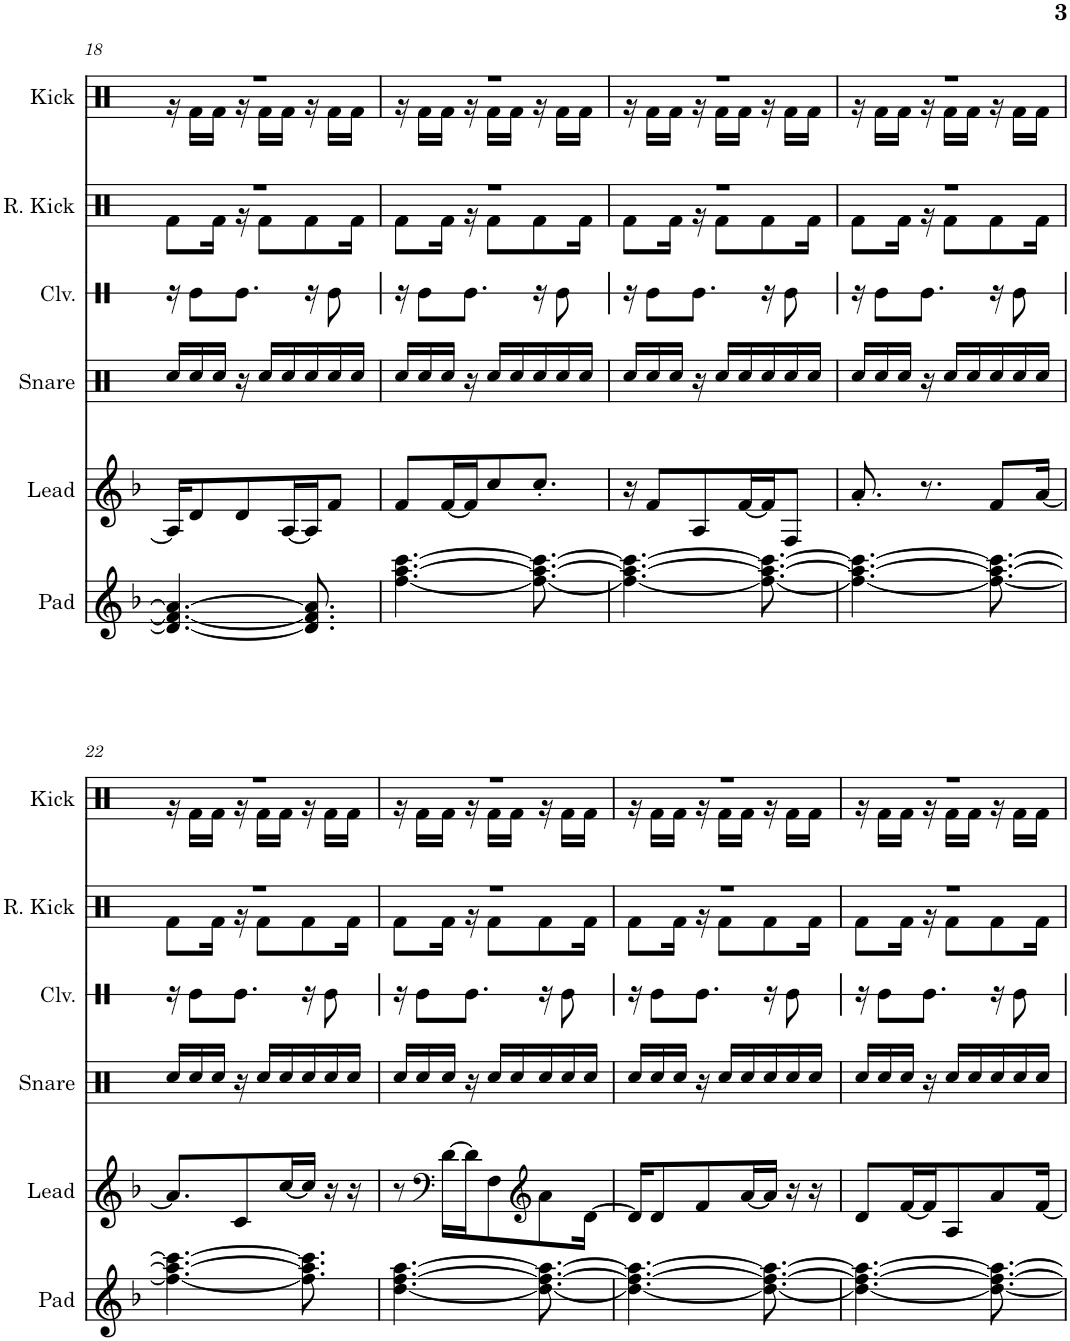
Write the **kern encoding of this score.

**kern	**kern	**kern	**kern	**kern	**kern
*part6	*part5	*part4	*part3	*part2	*part1
*staff6	*staff5	*staff4	*staff3	*staff2	*staff1
*I"Pad	*I"Lead	*I"Snare	*I"Claves	*I"Reverb Kick	*I"Kick
*I'Pad	*I'Lead	*I'Snare	*I'Clv.	*I'R. Kick	*I'Kick
!!LO:PB:g=z
*clefG2	*clefG2	*clefX	*clefX	*clefX	*clefX
*k[b-]	*k[b-]	*k[b-]	*k[b-]	*k[b-]	*k[b-]
*M9/16	*M9/16	*M9/16	*M9/16	*M9/16	*M9/16
=18	=18	=18	=18	=18	=18
*	*	*	*	*^	*^
4.d/_ 4.f/_ 4.a/_	16A/KL]	16Rcc/LL	16r	16%9r	8Rf\L	16%9r	16r
.	8d/	16Rcc/	8Re\L	.	.	.	16Rf\LL
.	.	16Rcc/JJ	.	.	16Rf\Jk	.	16Rf\JJ
.	8d/	16r	8.Re\J	.	16r	.	16r
.	.	16Rcc/LL	.	.	8Rf\L	.	16Rf\LL
.	[16A/L	16Rcc/	.	.	.	.	16Rf\JJ
8.d/] 8.f/] 8.a/]	16A/J]	16Rcc/	16r	.	8Rf\	.	16r
.	8f/J	16Rcc/	8Re\	.	.	.	16Rf\LL
.	.	16Rcc/JJ	.	.	16Rf\Jk	.	16Rf\JJ
=19	=19	=19	=19	=19	=19	=19	=19
[4.ff\ [4.aa\ [4.ccc\	8f/L	16Rcc/LL	16r	16%9r	8Rf\L	16%9r	16r
.	.	16Rcc/	8Re\L	.	.	.	16Rf\LL
.	[16f/L	16Rcc/JJ	.	.	16Rf\Jk	.	16Rf\JJ
.	16f/J]	16r	8.Re\J	.	16r	.	16r
.	8cc/	16Rcc/LL	.	.	8Rf\L	.	16Rf\LL
.	.	16Rcc/	.	.	.	.	16Rf\JJ
8.ff\_ 8.aa\_ 8.ccc\_	8.cc'/J	16Rcc/	16r	.	8Rf\	.	16r
.	.	16Rcc/	8Re\	.	.	.	16Rf\LL
.	.	16Rcc/JJ	.	.	16Rf\Jk	.	16Rf\JJ
=20	=20	=20	=20	=20	=20	=20	=20
4.ff\_ 4.aa\_ 4.ccc\_	16r	16Rcc/LL	16r	16%9r	8Rf\L	16%9r	16r
.	8f/L	16Rcc/	8Re\L	.	.	.	16Rf\LL
.	.	16Rcc/JJ	.	.	16Rf\Jk	.	16Rf\JJ
.	8A/	16r	8.Re\J	.	16r	.	16r
.	.	16Rcc/LL	.	.	8Rf\L	.	16Rf\LL
.	[16f/L	16Rcc/	.	.	.	.	16Rf\JJ
8.ff\_ 8.aa\_ 8.ccc\_	16f/J]	16Rcc/	16r	.	8Rf\	.	16r
.	8F/J	16Rcc/	8Re\	.	.	.	16Rf\LL
.	.	16Rcc/JJ	.	.	16Rf\Jk	.	16Rf\JJ
=21	=21	=21	=21	=21	=21	=21	=21
4.ff\_ 4.aa\_ 4.ccc\_	8.a'/	16Rcc/LL	16r	16%9r	8Rf\L	16%9r	16r
.	.	16Rcc/	8Re\L	.	.	.	16Rf\LL
.	.	16Rcc/JJ	.	.	16Rf\Jk	.	16Rf\JJ
.	8.r	16r	8.Re\J	.	16r	.	16r
.	.	16Rcc/LL	.	.	8Rf\L	.	16Rf\LL
.	.	16Rcc/	.	.	.	.	16Rf\JJ
8.ff\_ 8.aa\_ 8.ccc\_	8f/L	16Rcc/	16r	.	8Rf\	.	16r
.	.	16Rcc/	8Re\	.	.	.	16Rf\LL
.	[16a/Jk	16Rcc/JJ	.	.	16Rf\Jk	.	16Rf\JJ
!!LO:LB:g=z	!!
=22	=22	=22	=22	=22	=22	=22	=22
4.ff\_ 4.aa\_ 4.ccc\_	8.a/L]	16Rcc/LL	16r	16%9r	8Rf\L	16%9r	16r
.	.	16Rcc/	8Re\L	.	.	.	16Rf\LL
.	.	16Rcc/JJ	.	.	16Rf\Jk	.	16Rf\JJ
.	8c/	16r	8.Re\J	.	16r	.	16r
.	.	16Rcc/LL	.	.	8Rf\L	.	16Rf\LL
.	[16cc/L	16Rcc/	.	.	.	.	16Rf\JJ
8.ff\] 8.aa\] 8.ccc\]	16cc/JJ]	16Rcc/	16r	.	8Rf\	.	16r
.	16r	16Rcc/	8Re\	.	.	.	16Rf\LL
.	16r	16Rcc/JJ	.	.	16Rf\Jk	.	16Rf\JJ
=23	=23	=23	=23	=23	=23	=23	=23
[4.dd\ [4.ff\ [4.aa\	8r	16Rcc/LL	16r	16%9r	8Rf\L	16%9r	16r
.	.	16Rcc/	8Re\L	.	.	.	16Rf\LL
*	*clefF4	*	*	*	*	*	*
.	[16d\LL	16Rcc/JJ	.	.	16Rf\Jk	.	16Rf\JJ
.	16d\J]	16r	8.Re\J	.	16r	.	16r
.	8F\	16Rcc/LL	.	.	8Rf\L	.	16Rf\LL
.	.	16Rcc/	.	.	.	.	16Rf\JJ
*	*clefG2	*	*	*	*	*	*
8.dd\_ 8.ff\_ 8.aa\_	8a\	16Rcc/	16r	.	8Rf\	.	16r
.	.	16Rcc/	8Re\	.	.	.	16Rf\LL
.	[16d\Jk	16Rcc/JJ	.	.	16Rf\Jk	.	16Rf\JJ
=24	=24	=24	=24	=24	=24	=24	=24
4.dd\_ 4.ff\_ 4.aa\_	16d/KL]	16Rcc/LL	16r	16%9r	8Rf\L	16%9r	16r
.	8d/	16Rcc/	8Re\L	.	.	.	16Rf\LL
.	.	16Rcc/JJ	.	.	16Rf\Jk	.	16Rf\JJ
.	8f/	16r	8.Re\J	.	16r	.	16r
.	.	16Rcc/LL	.	.	8Rf\L	.	16Rf\LL
.	[16a/L	16Rcc/	.	.	.	.	16Rf\JJ
8.dd\_ 8.ff\_ 8.aa\_	16a/JJ]	16Rcc/	16r	.	8Rf\	.	16r
.	16r	16Rcc/	8Re\	.	.	.	16Rf\LL
.	16r	16Rcc/JJ	.	.	16Rf\Jk	.	16Rf\JJ
=25	=25	=25	=25	=25	=25	=25	=25
4.dd\_ 4.ff\_ 4.aa\_	8d/L	16Rcc/LL	16r	16%9r	8Rf\L	16%9r	16r
.	.	16Rcc/	8Re\L	.	.	.	16Rf\LL
.	[16f/L	16Rcc/JJ	.	.	16Rf\Jk	.	16Rf\JJ
.	16f/J]	16r	8.Re\J	.	16r	.	16r
.	8A/	16Rcc/LL	.	.	8Rf\L	.	16Rf\LL
.	.	16Rcc/	.	.	.	.	16Rf\JJ
8.dd\_ 8.ff\_ 8.aa\_	8a/	16Rcc/	16r	.	8Rf\	.	16r
.	.	16Rcc/	8Re\	.	.	.	16Rf\LL
.	[16f/Jk	16Rcc/JJ	.	.	16Rf\Jk	.	16Rf\JJ
*	*	*	*	*v	*v	*	*
*	*	*	*	*	*v	*v
=	=	=	=	=	=
*-	*-	*-	*-	*-	*-
